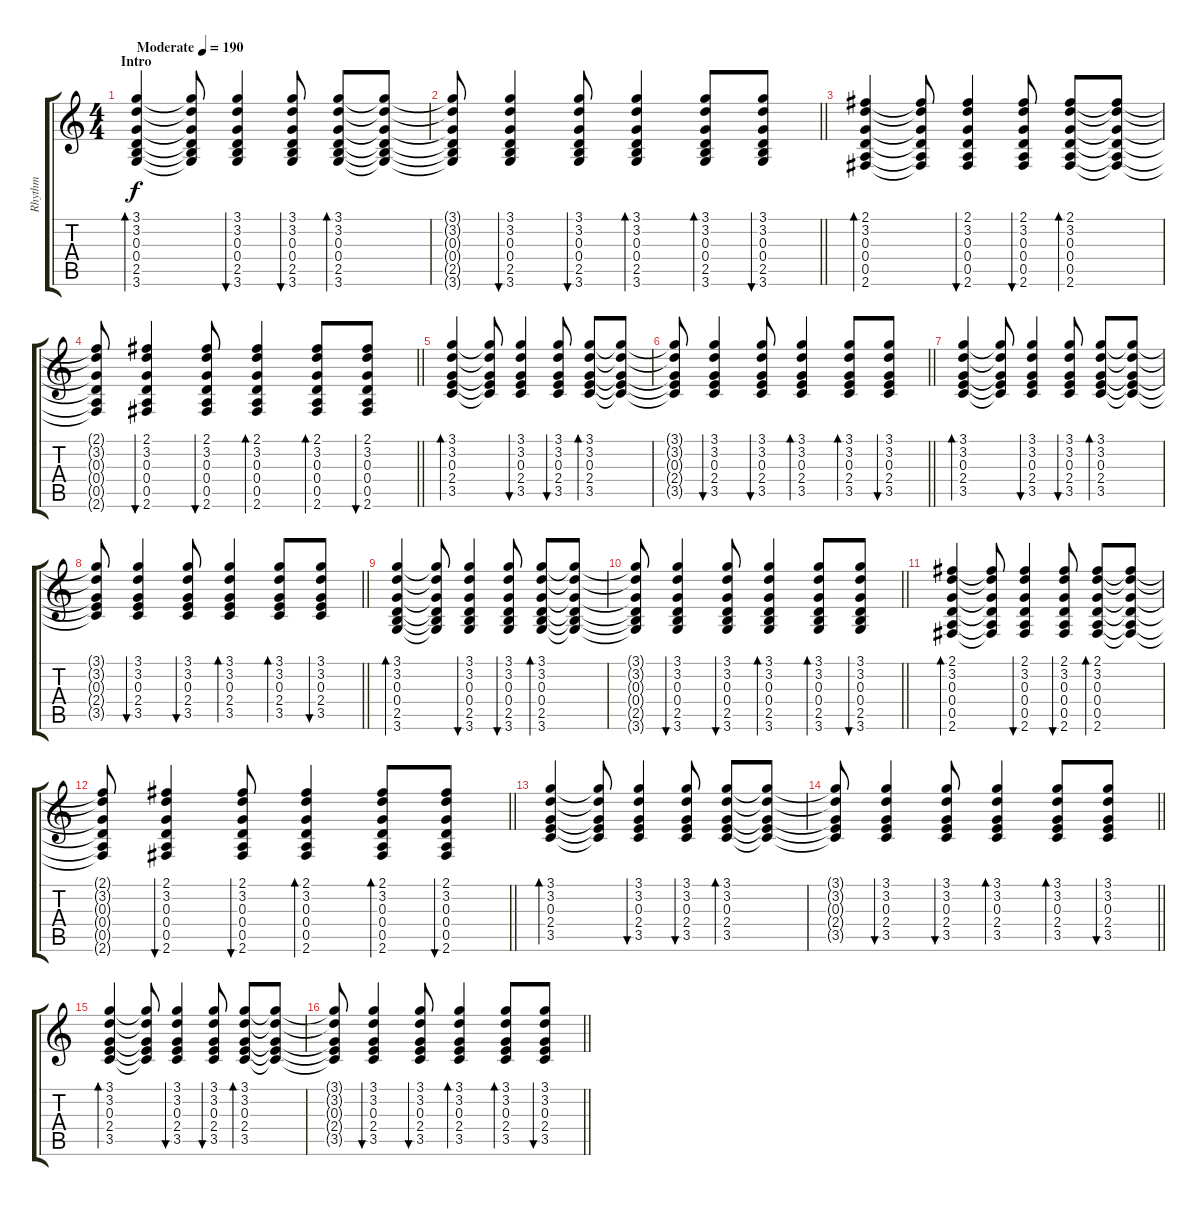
\track ("Rhythm" "Rhythm") {instrument acousticguitarsteel}
\staff {score tabs}
\tuning (E4 B3 G3 D3 A2 E2) {hide}
\ts (4 4)
\section ("" "Intro")
\tempo (190 "Moderate")
\clef g2
\ks c
(3.1 3.2 0.3 0.4 2.5 3.6).4{bd 60 dy f instrument acousticguitarsteel} (3.1{t} 3.2{t} 0.3{t} 0.4{t} 2.5{t} 3.6{t}).8 (3.1 3.2 0.3 0.4 2.5 3.6).4{bu 60} (3.1 3.2 0.3 0.4 2.5 3.6).8{bu 60} (3.1 3.2 0.3 0.4 2.5 3.6).8{bd 60} (3.1{t} 3.2{t} 0.3{t} 0.4{t} 2.5{t} 3.6{t}).8 |
\barLineRight lightlight
(3.1{t} 3.2{t} 0.3{t} 0.4{t} 2.5{t} 3.6{t}).8 (3.1 3.2 0.3 0.4 2.5 3.6).4{bu 60} (3.1 3.2 0.3 0.4 2.5 3.6).8{bu 60} (3.1 3.2 0.3 0.4 2.5 3.6).4{bd 60} (3.1 3.2 0.3 0.4 2.5 3.6).8{bd 60} (3.1 3.2 0.3 0.4 2.5 3.6).8{bu 60} |
(2.1 3.2 0.3 0.4 0.5 2.6).4{bd 60} (2.1{t} 3.2{t} 0.3{t} 0.4{t} 0.5{t} 2.6{t}).8 (2.1 3.2 0.3 0.4 0.5 2.6).4{bu 60} (2.1 3.2 0.3 0.4 0.5 2.6).8{bu 60} (2.1 3.2 0.3 0.4 0.5 2.6).8{bd 60} (2.1{t} 3.2{t} 0.3{t} 0.4{t} 0.5{t} 2.6{t}).8 |
\barLineRight lightlight
(2.1{t} 3.2{t} 0.3{t} 0.4{t} 0.5{t} 2.6{t}).8 (2.1 3.2 0.3 0.4 0.5 2.6).4{bu 60} (2.1 3.2 0.3 0.4 0.5 2.6).8{bu 60} (2.1 3.2 0.3 0.4 0.5 2.6).4{bd 60} (2.1 3.2 0.3 0.4 0.5 2.6).8{bd 60} (2.1 3.2 0.3 0.4 0.5 2.6).8{bu 60} |
(3.1 3.2 0.3 2.4 3.5).4{bd 60} (3.1{t} 3.2{t} 0.3{t} 2.4{t} 3.5{t}).8 (3.1 3.2 0.3 2.4 3.5).4{bu 60} (3.1 3.2 0.3 2.4 3.5).8{bu 60} (3.1 3.2 0.3 2.4 3.5).8{bd 60} (3.1{t} 3.2{t} 0.3{t} 2.4{t} 3.5{t}).8 |
\barLineRight lightlight
(3.1{t} 3.2{t} 0.3{t} 2.4{t} 3.5{t}).8 (3.1 3.2 0.3 2.4 3.5).4{bu 60} (3.1 3.2 0.3 2.4 3.5).8{bu 60} (3.1 3.2 0.3 2.4 3.5).4{bd 60} (3.1 3.2 0.3 2.4 3.5).8{bd 60} (3.1 3.2 0.3 2.4 3.5).8{bu 60} |
(3.1 3.2 0.3 2.4 3.5).4{bd 60} (3.1{t} 3.2{t} 0.3{t} 2.4{t} 3.5{t}).8 (3.1 3.2 0.3 2.4 3.5).4{bu 60} (3.1 3.2 0.3 2.4 3.5).8{bu 60} (3.1 3.2 0.3 2.4 3.5).8{bd 60} (3.1{t} 3.2{t} 0.3{t} 2.4{t} 3.5{t}).8 |
\barLineRight lightlight
(3.1{t} 3.2{t} 0.3{t} 2.4{t} 3.5{t}).8 (3.1 3.2 0.3 2.4 3.5).4{bu 60} (3.1 3.2 0.3 2.4 3.5).8{bu 60} (3.1 3.2 0.3 2.4 3.5).4{bd 60} (3.1 3.2 0.3 2.4 3.5).8{bd 60} (3.1 3.2 0.3 2.4 3.5).8{bu 60} |
(3.1 3.2 0.3 0.4 2.5 3.6).4{bd 60} (3.1{t} 3.2{t} 0.3{t} 0.4{t} 2.5{t} 3.6{t}).8 (3.1 3.2 0.3 0.4 2.5 3.6).4{bu 60} (3.1 3.2 0.3 0.4 2.5 3.6).8{bu 60} (3.1 3.2 0.3 0.4 2.5 3.6).8{bd 60} (3.1{t} 3.2{t} 0.3{t} 0.4{t} 2.5{t} 3.6{t}).8 |
\barLineRight lightlight
(3.1{t} 3.2{t} 0.3{t} 0.4{t} 2.5{t} 3.6{t}).8 (3.1 3.2 0.3 0.4 2.5 3.6).4{bu 60} (3.1 3.2 0.3 0.4 2.5 3.6).8{bu 60} (3.1 3.2 0.3 0.4 2.5 3.6).4{bd 60} (3.1 3.2 0.3 0.4 2.5 3.6).8{bd 60} (3.1 3.2 0.3 0.4 2.5 3.6).8{bu 60} |
(2.1 3.2 0.3 0.4 0.5 2.6).4{bd 60} (2.1{t} 3.2{t} 0.3{t} 0.4{t} 0.5{t} 2.6{t}).8 (2.1 3.2 0.3 0.4 0.5 2.6).4{bu 60} (2.1 3.2 0.3 0.4 0.5 2.6).8{bu 60} (2.1 3.2 0.3 0.4 0.5 2.6).8{bd 60} (2.1{t} 3.2{t} 0.3{t} 0.4{t} 0.5{t} 2.6{t}).8 |
\barLineRight lightlight
(2.1{t} 3.2{t} 0.3{t} 0.4{t} 0.5{t} 2.6{t}).8 (2.1 3.2 0.3 0.4 0.5 2.6).4{bu 60} (2.1 3.2 0.3 0.4 0.5 2.6).8{bu 60} (2.1 3.2 0.3 0.4 0.5 2.6).4{bd 60} (2.1 3.2 0.3 0.4 0.5 2.6).8{bd 60} (2.1 3.2 0.3 0.4 0.5 2.6).8{bu 60} |
(3.1 3.2 0.3 2.4 3.5).4{bd 60} (3.1{t} 3.2{t} 0.3{t} 2.4{t} 3.5{t}).8 (3.1 3.2 0.3 2.4 3.5).4{bu 60} (3.1 3.2 0.3 2.4 3.5).8{bu 60} (3.1 3.2 0.3 2.4 3.5).8{bd 60} (3.1{t} 3.2{t} 0.3{t} 2.4{t} 3.5{t}).8 |
\barLineRight lightlight
(3.1{t} 3.2{t} 0.3{t} 2.4{t} 3.5{t}).8 (3.1 3.2 0.3 2.4 3.5).4{bu 60} (3.1 3.2 0.3 2.4 3.5).8{bu 60} (3.1 3.2 0.3 2.4 3.5).4{bd 60} (3.1 3.2 0.3 2.4 3.5).8{bd 60} (3.1 3.2 0.3 2.4 3.5).8{bu 60} |
(3.1 3.2 0.3 2.4 3.5).4{bd 60} (3.1{t} 3.2{t} 0.3{t} 2.4{t} 3.5{t}).8 (3.1 3.2 0.3 2.4 3.5).4{bu 60} (3.1 3.2 0.3 2.4 3.5).8{bu 60} (3.1 3.2 0.3 2.4 3.5).8{bd 60} (3.1{t} 3.2{t} 0.3{t} 2.4{t} 3.5{t}).8 |
\barLineRight lightlight
(3.1{t} 3.2{t} 0.3{t} 2.4{t} 3.5{t}).8 (3.1 3.2 0.3 2.4 3.5).4{bu 60} (3.1 3.2 0.3 2.4 3.5).8{bu 60} (3.1 3.2 0.3 2.4 3.5).4{bd 60} (3.1 3.2 0.3 2.4 3.5).8{bd 60} (3.1 3.2 0.3 2.4 3.5).8{bu 60}
